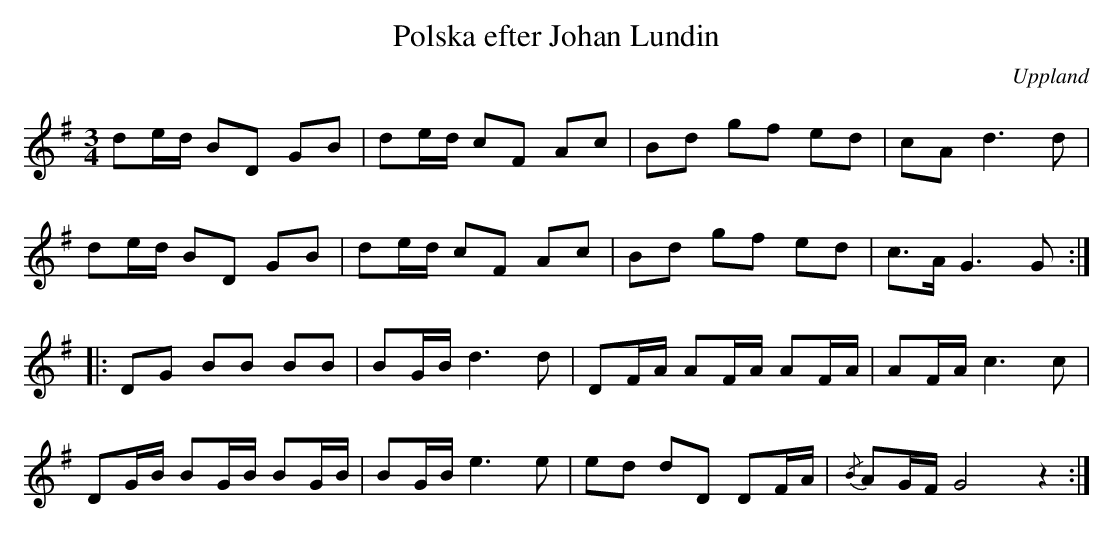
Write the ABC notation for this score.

X:1
T:Polska efter Johan Lundin
O:Uppland
M:3/4
L:1/8
K:G
de/d/ BD GB | de/d/ cF Ac | Bd gf ed | cA2< d2d |
de/d/ BD GB | de/d/ cF Ac | Bd gf ed | c>A G2>G2 ::
DG BB BB | BG/B/ d2>d2 | DF/A/ AF/A/ AF/A/ | AF/A/ c2> c2 |
DG/B/ BG/B/ BG/B/ | BG/B/ e2>e2 | ed dD DF/A/ | {/B}AG/F/ G4 z2 :|
